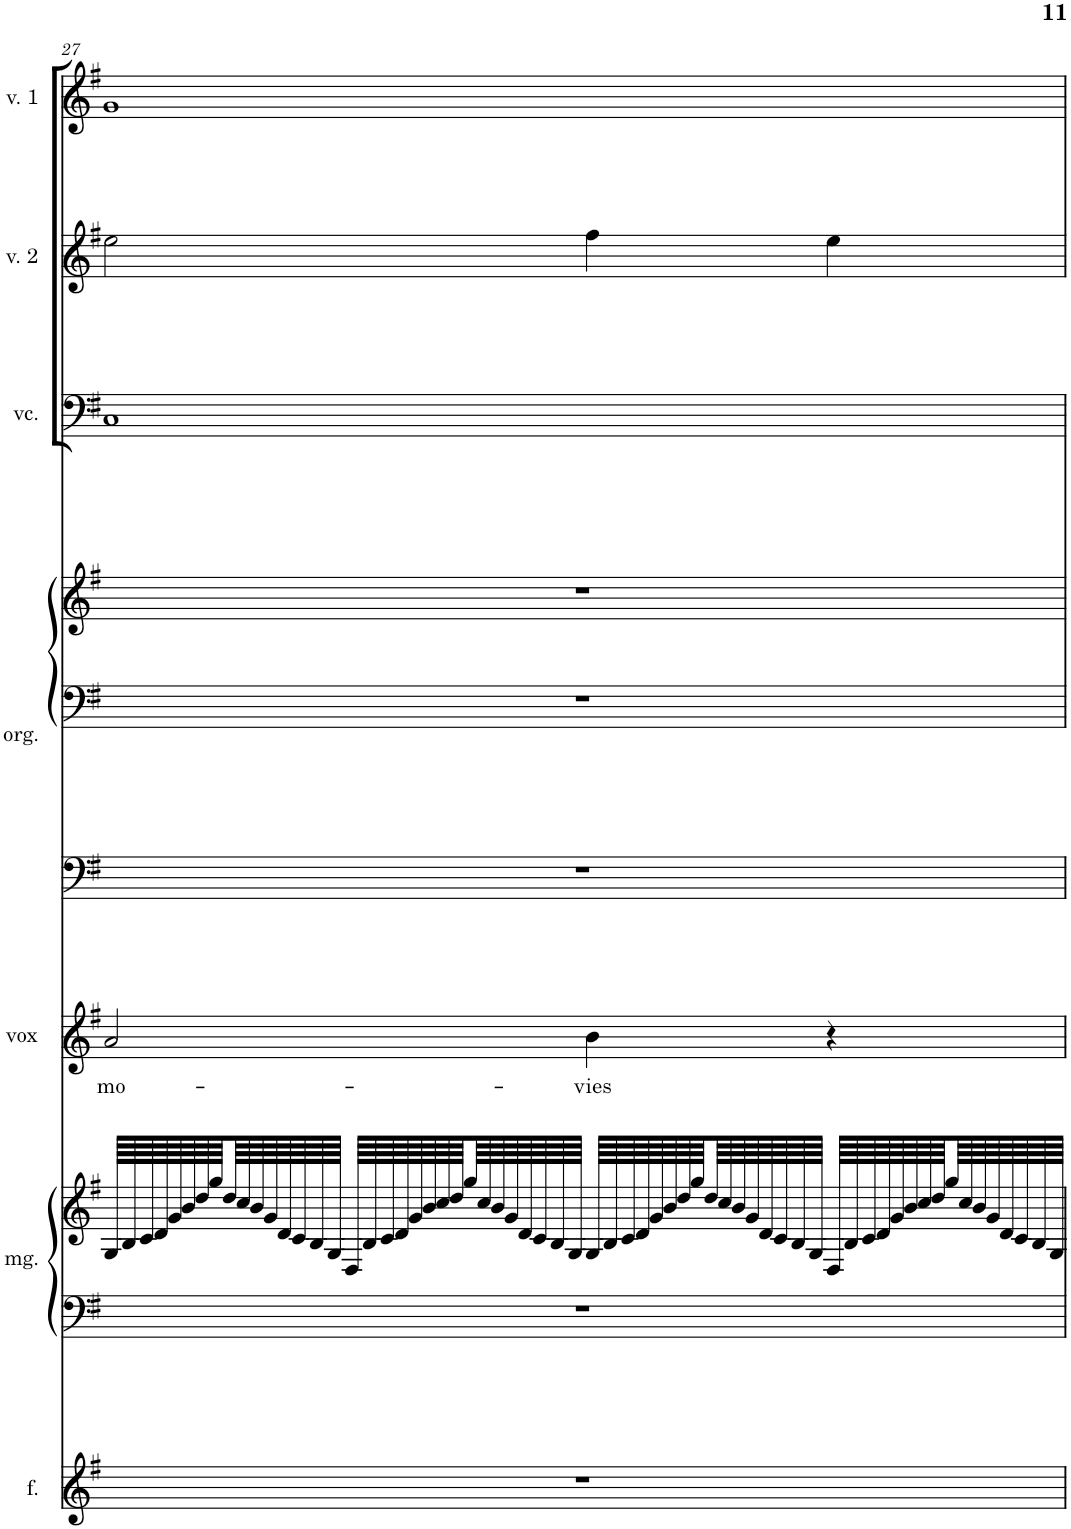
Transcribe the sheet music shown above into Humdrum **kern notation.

**kern	**kern	**kern	**kern	**text	**kern	**kern	**kern	**kern	**kern	**kern
*part7	*part6	*part6	*part5	*part5	*part4	*part4	*part4	*part3	*part2	*part1
*staff10	*staff9	*staff8	*staff7	*staff7	*staff6	*staff5	*staff4	*staff3	*staff2	*staff1
*I"flicorno	*I"moog	*	*I"voce	*	*I"organo	*	*	*I"violoncello	*I"violino 2	*I"violino 1
*I'f.	*I'mg.	*	*	*	*I'org.	*	*	*I'vc.	*I'v. 2	*I'v. 1
!!LO:PB:g=z
*clefG2	*clefF4	*clefG2	*clefG2	*	*clefF4	*clefF4	*clefG2	*clefF4	*clefG2	*clefG2
*Trd1c2	*	*	*	*	*	*	*	*	*	*
*k[f#]	*k[f#]	*k[f#]	*k[f#]	*	*k[f#]	*k[f#]	*k[f#]	*k[f#]	*k[f#]	*k[f#]
*M4/4	*M4/4	*M4/4	*M4/4	*	*M4/4	*M4/4	*M4/4	*M4/4	*M4/4	*M4/4
=27	=27	=27	=27	=27	=27	=27	=27	=27	=27	=27
!	!	!	!	!LO:LY:b	!	!	!	!	!	!
1r	1r	64G/LLLL	2a/	mo-	1r	1r	1r	1C	2ee\	1g
.	.	64B/	.	.	.	.	.	.	.	.
.	.	64c/	.	.	.	.	.	.	.	.
.	.	64d/	.	.	.	.	.	.	.	.
.	.	64g/	.	.	.	.	.	.	.	.
.	.	64b/	.	.	.	.	.	.	.	.
.	.	64dd/	.	.	.	.	.	.	.	.
.	.	64gg/	.	.	.	.	.	.	.	.
.	.	64dd/	.	.	.	.	.	.	.	.
.	.	64cc/	.	.	.	.	.	.	.	.
.	.	64b/	.	.	.	.	.	.	.	.
.	.	64g/	.	.	.	.	.	.	.	.
.	.	64d/	.	.	.	.	.	.	.	.
.	.	64c/	.	.	.	.	.	.	.	.
.	.	64B/	.	.	.	.	.	.	.	.
.	.	64G/JJJJ	.	.	.	.	.	.	.	.
.	.	64D/LLLL	.	.	.	.	.	.	.	.
.	.	64B/	.	.	.	.	.	.	.	.
.	.	64c/	.	.	.	.	.	.	.	.
.	.	64d/	.	.	.	.	.	.	.	.
.	.	64g/	.	.	.	.	.	.	.	.
.	.	64b/	.	.	.	.	.	.	.	.
.	.	64cc/	.	.	.	.	.	.	.	.
.	.	64dd/	.	.	.	.	.	.	.	.
.	.	64gg/	.	.	.	.	.	.	.	.
.	.	64cc/	.	.	.	.	.	.	.	.
.	.	64b/	.	.	.	.	.	.	.	.
.	.	64g/	.	.	.	.	.	.	.	.
.	.	64d/	.	.	.	.	.	.	.	.
.	.	64c/	.	.	.	.	.	.	.	.
.	.	64B/	.	.	.	.	.	.	.	.
.	.	64G/JJJJ	.	.	.	.	.	.	.	.
!	!	!	!	!LO:LY:b	!	!	!	!	!	!
.	.	64G/LLLL	4b\	-vies	.	.	.	.	4ff#\	.
.	.	64B/	.	.	.	.	.	.	.	.
.	.	64c/	.	.	.	.	.	.	.	.
.	.	64d/	.	.	.	.	.	.	.	.
.	.	64g/	.	.	.	.	.	.	.	.
.	.	64b/	.	.	.	.	.	.	.	.
.	.	64dd/	.	.	.	.	.	.	.	.
.	.	64gg/	.	.	.	.	.	.	.	.
.	.	64dd/	.	.	.	.	.	.	.	.
.	.	64cc/	.	.	.	.	.	.	.	.
.	.	64b/	.	.	.	.	.	.	.	.
.	.	64g/	.	.	.	.	.	.	.	.
.	.	64d/	.	.	.	.	.	.	.	.
.	.	64c/	.	.	.	.	.	.	.	.
.	.	64B/	.	.	.	.	.	.	.	.
.	.	64G/JJJJ	.	.	.	.	.	.	.	.
.	.	64D/LLLL	4r	.	.	.	.	.	4ee\	.
.	.	64B/	.	.	.	.	.	.	.	.
.	.	64c/	.	.	.	.	.	.	.	.
.	.	64d/	.	.	.	.	.	.	.	.
.	.	64g/	.	.	.	.	.	.	.	.
.	.	64b/	.	.	.	.	.	.	.	.
.	.	64cc/	.	.	.	.	.	.	.	.
.	.	64dd/	.	.	.	.	.	.	.	.
.	.	64gg/	.	.	.	.	.	.	.	.
.	.	64cc/	.	.	.	.	.	.	.	.
.	.	64b/	.	.	.	.	.	.	.	.
.	.	64g/	.	.	.	.	.	.	.	.
.	.	64d/	.	.	.	.	.	.	.	.
.	.	64c/	.	.	.	.	.	.	.	.
.	.	64B/	.	.	.	.	.	.	.	.
.	.	64G/JJJJ	.	.	.	.	.	.	.	.
=	=	=	=	=	=	=	=	=	=	=
*-	*-	*-	*-	*-	*-	*-	*-	*-	*-	*-
